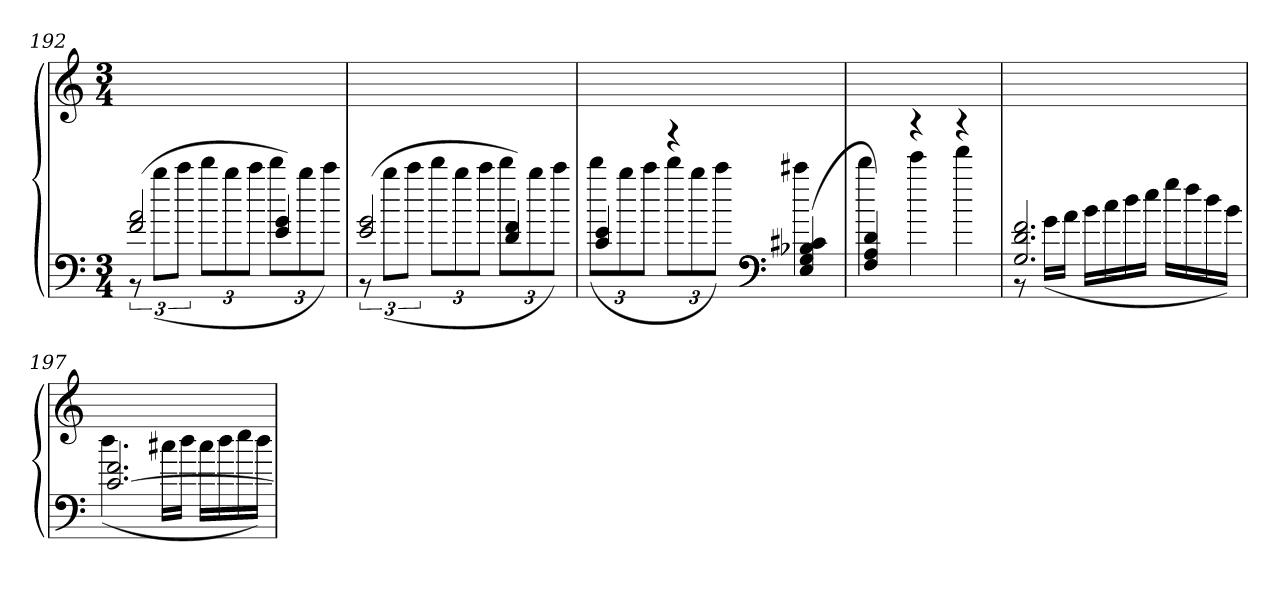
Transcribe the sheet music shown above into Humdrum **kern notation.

**kern	**kern
*part1	*part1
*staff2	*staff1
*clefF4	*clefG2
*k[]	*k[]
*M3/4	*M3/4
=192	=192
*^	*
(2f 2a	12r	2.ryy
.	(12bbL	.
.	12cccJ	.
.	12dddL	.
.	12bb	.
.	12cccJ	.
4e 4g)	12dddL	.
.	12bb	.
.	12cccJ)	.
=193	=193	=193
(2e 2g	12r	2.ryy
.	(12bbL	.
.	12cccJ	.
.	12dddL	.
.	12bb	.
.	12cccJ	.
4d 4f)	12dddL	.
.	12bb	.
.	12cccJ)	.
=194	=194	=194
4c 4e	(12dddL	2.ryy
.	12bb	.
.	12cccJ	.
4r	12dddL	.
.	12bb	.
.	12cccJ)	.
*clefF4	*	*
(4E 4G 4B-X 4c#X	4ccc#X	.
=195	=195	=195
4F 4A 4d)	4ddd	2.ryy
4r	4eee	.
4r	4fff	.
=196	=196	=196
2.G 2.d 2.f	8r	2.ryy
.	(16gLL	.
.	16aJJ	.
.	16bLL	.
.	16cc	.
.	16dd	.
.	16eeJJ	.
.	16ggLL	.
.	16ff	.
.	16dd	.
.	16bJJ)	.
=197	=197	=197
[2.c 2.f	(4.dd	2.ryy
.	16cc#XLL	.
.	16ddJJ	.
.	16cc#LL	.
.	16dd	.
.	16ee	.
.	16ddJJ)	.
*v	*v	*
=	=
*-	*-
